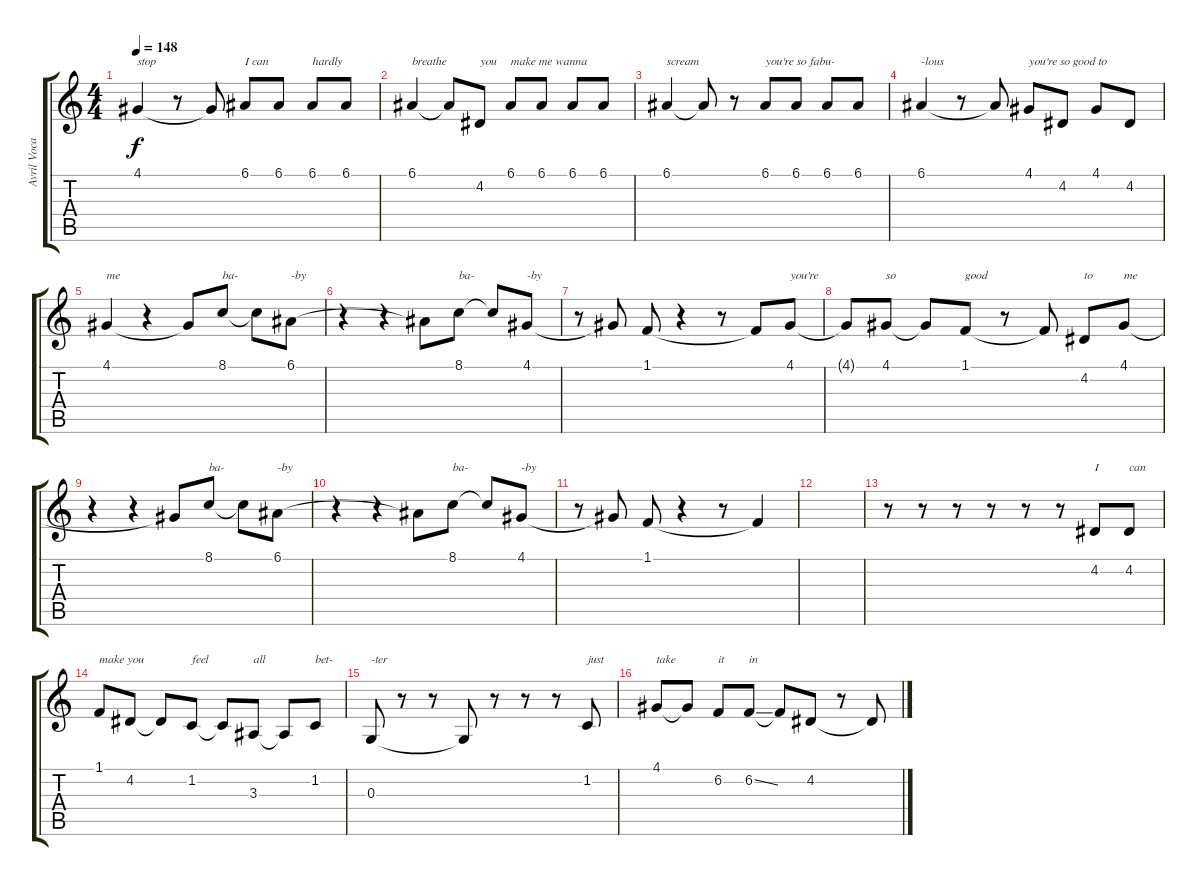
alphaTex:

\track ("Avril Vocals" "Avril Voca") {instrument clarinet}
\staff {score tabs}
\tuning (E4 B3 G3 D3 A2 E2) {hide}
\ts (4 4)
\tempo 148
\clef g2
\ks c
4.1.4{txt "stop" dy f} r.8 4.1{t}.8 6.1.8{txt "I can"} 6.1.8 6.1.8{txt "hardly"} 6.1.8 |
6.1.4{txt "breathe"} 6.1{t}.8 4.2.8{txt "you"} 6.1.8{txt "make me wanna"} 6.1.8 6.1.8 6.1.8 |
6.1.4{txt "scream"} 6.1{t}.8 r.8 6.1.8{txt "you're so fabu-"} 6.1.8 6.1.8 6.1.8 |
6.1.4{txt "-lous"} r.8 6.1{t}.8 4.1.8{txt "you're so good to"} 4.2.8 4.1.8 4.2.8 |
4.1.4{txt "me"} r.4 4.1{t}.8 8.1.8{txt "ba-"} 8.1{t}.8 6.1.8{txt "-by"} |
r.4 r.4 6.1{t}.8 8.1.8{txt "ba-"} 8.1{t}.8 4.1.8{txt "-by"} |
r.8 4.1{t}.8 1.1.8 r.4 r.8 1.1{t}.8 4.1.8{txt "you're"} |
4.1{t}.8 4.1.8{txt "so"} 4.1{t}.8 1.1.8{txt "good"} r.8 1.1{t}.8 4.2.8{txt "to"} 4.1.8{txt "me"} |
r.4 r.4 4.1{t}.8 8.1.8{txt "ba-"} 8.1{t}.8 6.1.8{txt "-by"} |
r.4 r.4 6.1{t}.8 8.1.8{txt "ba-"} 8.1{t}.8 4.1.8{txt "-by"} |
r.8 4.1{t}.8 1.1.8 r.4 r.8 1.1{t}.4 |
|
r.8 r.8 r.8 r.8 r.8 r.8 4.2.8{txt "I"} 4.2.8{txt "can"} |
1.1.8{txt "make you"} 4.2.8 4.2{t}.8 1.2.8{txt "feel"} 1.2{t}.8 3.3.8{txt "all"} 3.3{t}.8 1.2.8{txt "bet-"} |
0.3.8{txt "-ter"} r.8 r.8 0.3{t}.8 r.8 r.8 r.8 1.2.8{txt "just"} |
4.1.8{txt "take"} 4.1{t}.8 6.2.8{txt "it"} 6.2{ss}.8{txt "in"} 6.2{t}.8 4.2.8 r.8 4.2{t}.8
